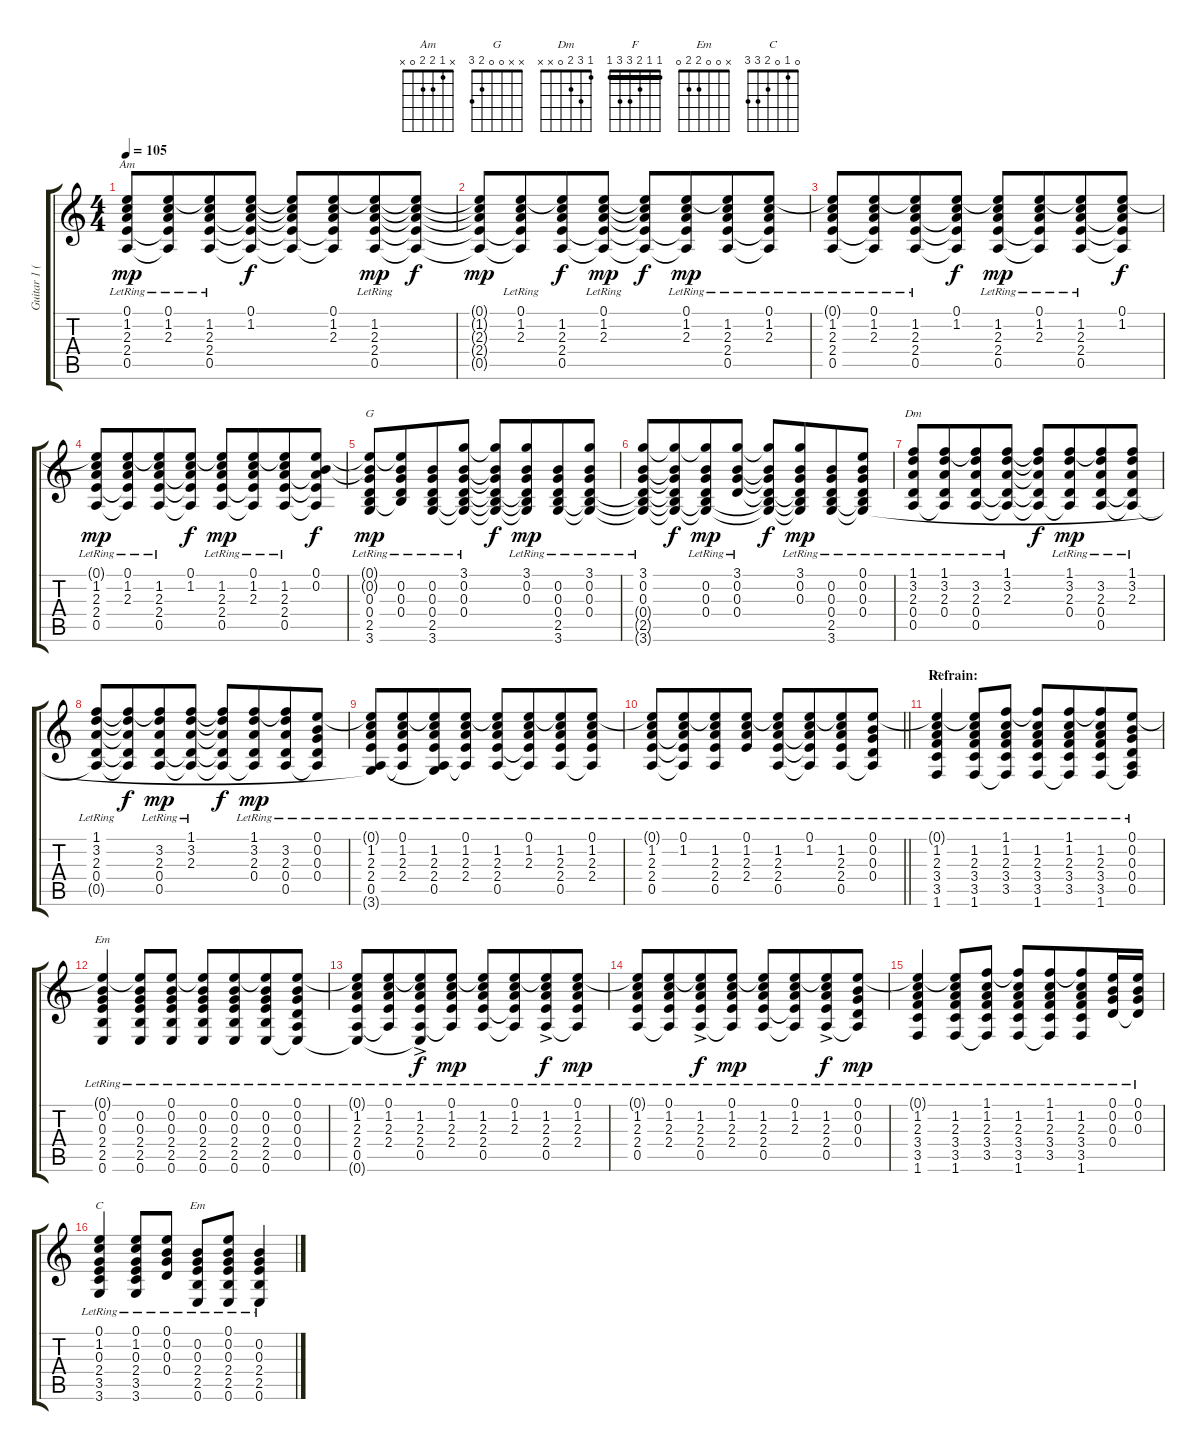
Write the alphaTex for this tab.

\track ("Guitar 1 (Ruythm)" "Guitar 1 (") {instrument acousticguitarsteel}
\staff {score tabs}
\tuning (E4 B3 G3 D3 A2 E2) {hide}
\chord ("Am" x 1 2 2 0 x)
\chord ("G" x x 0 0 2 3)
\chord ("Dm" 1 3 2 0 x x)
\chord ("F" 1 1 2 3 3 1) {barre 1}
\chord ("Em" 0 0 0 2 2 0)
\chord ("C" 0 1 0 2 3 3)
\chord ("Em" x 0 0 2 2 0)
\ts (4 4)
\tempo 105
\clef g2
\ks c
(0.1{t} 1.2{lr} 2.3{lr} 2.4{lr} 0.5{lr}).8{ch "Am" dy mp} (0.1{lr} 1.2{lr} 2.3{lr} 2.4{t} 0.5{t}).8{beam merge} (0.1{t} 1.2{lr} 2.3{lr} 2.4{lr} 0.5{lr}).8 (0.1 1.2 2.3{t} 2.4{t} 0.5{t}).8{dy f} (0.1{t} 1.2{t} 2.3{t} 2.4{t} 0.5{t}).8 (0.1 1.2 2.3 2.4{t} 0.5{t}).8{beam merge} (0.1{t} 1.2{lr} 2.3{lr} 2.4{lr} 0.5{lr}).8{dy mp} (0.1{t} 1.2{t} 2.3{t} 2.4{t} 0.5{t}).8{dy f} |
(0.1{t} 1.2{t} 2.3{t} 2.4{t} 0.5{t}).8{dy mp} (0.1{lr} 1.2{lr} 2.3{lr} 2.4{t} 0.5{t}).8{beam merge} (0.1{t} 1.2 2.3 2.4 0.5).8{dy f} (0.1{lr} 1.2{lr} 2.3{lr} 2.4{t} 0.5{t}).8{dy mp} (0.1{t} 1.2{t} 2.3{t} 2.4{t} 0.5{t}).8{dy f} (0.1{lr} 1.2{lr} 2.3{lr} 2.4{t} 0.5{t}).8{dy mp beam merge} (0.1{t} 1.2{lr} 2.3{lr} 2.4{lr} 0.5{lr}).8 (0.1{lr} 1.2{lr} 2.3{lr} 2.4{t} 0.5{t}).8 |
(0.1{t} 1.2{lr} 2.3{lr} 2.4{lr} 0.5{lr}).8 (0.1{lr} 1.2{lr} 2.3{lr} 2.4{t} 0.5{t}).8{beam merge} (0.1{t} 1.2{lr} 2.3{lr} 2.4{lr} 0.5{lr}).8 (0.1 1.2 2.3{t} 2.4{t} 0.5{t}).8{dy f} (0.1{t} 1.2{lr} 2.3{lr} 2.4{lr} 0.5{lr}).8{dy mp} (0.1{lr} 1.2{lr} 2.3{lr} 2.4{t} 0.5{t}).8{beam merge} (0.1{t} 1.2{lr} 2.3{lr} 2.4{lr} 0.5{lr}).8 (0.1 1.2 2.3{t} 2.4{t} 0.5{t}).8{dy f} |
(0.1{t} 1.2{lr} 2.3{lr} 2.4{lr} 0.5{lr}).8{dy mp} (0.1{lr} 1.2{lr} 2.3{lr} 2.4{t} 0.5{t}).8{beam merge} (0.1{t} 1.2{lr} 2.3{lr} 2.4{lr} 0.5{lr}).8 (0.1 1.2 2.3{t} 2.4{t} 0.5{t}).8{dy f} (0.1{t} 1.2{lr} 2.3{lr} 2.4{lr} 0.5{lr}).8{dy mp} (0.1{lr} 1.2{lr} 2.3{lr} 2.4{t} 0.5{t}).8{beam merge} (0.1{t} 1.2{lr} 2.3{lr} 2.4{lr} 0.5{lr}).8 (0.1 0.2 2.3{t} 2.4{t} 0.5{t}).8{dy f} |
(0.1{t} 0.2{t} 0.3{lr} 0.4{lr} 2.5{lr} 3.6{lr}).8{ch "G" dy mp} (0.1{t} 0.2{lr} 0.3{lr} 0.4{lr} 2.5{t}).8{beam merge} (0.2{lr} 0.3{lr} 0.4{lr} 2.5{lr} 3.6{lr}).8 (3.1{lr} 0.2{lr} 0.3{lr} 0.4{lr} 2.5{t} 3.6{t}).8 (3.1{t} 0.2{t} 0.3{t} 0.4{t} 2.5{t} 3.6{t}).8{dy f} (3.1{lr} 0.2{lr} 0.3{lr} 0.4{t} 2.5{t} 3.6{t}).8{dy mp beam merge} (0.2{lr} 0.3{lr} 0.4{lr} 2.5{lr} 3.6{lr}).8 (3.1{lr} 0.2{lr} 0.3{lr} 0.4{lr} 2.5{t} 3.6{t}).8 |
(3.1{lr} 0.2{lr} 0.3{lr} 0.4{t} 2.5{t} 3.6{t}).8 (3.1{t} 0.2{t} 0.3{t} 0.4{t} 2.5{t} 3.6{t}).8{dy f beam merge} (3.1{t} 0.2{lr} 0.3{lr} 0.4{lr} 2.5{t} 3.6{t}).8{dy mp} (3.1{lr} 0.2{lr} 0.3{lr} 0.4{lr}).8 (3.1{t} 0.2{t} 0.3{t} 0.4{t} 2.5{t} 3.6{t}).8{dy f} (3.1{lr} 0.2{lr} 0.3{lr} 0.4{t} 2.5{t} 3.6{t}).8{dy mp beam merge} (0.2{lr} 0.3{lr} 0.4{lr} 2.5{lr} 3.6{lr}).8 (0.1{lr} 0.2{lr} 0.3{lr} 0.4{lr} 2.5{t} 3.6{t}).8 |
(1.1{lr} 3.2{lr} 2.3{lr} 0.4{lr} 0.5{lr}).8{ch "Dm"} (1.1{lr} 3.2{lr} 2.3{lr} 0.4{lr} 0.5{t}).8{beam merge} (1.1{t} 3.2{lr} 2.3{lr} 0.4{lr} 0.5{lr}).8 (1.1{lr} 3.2{lr} 2.3{lr} 0.4{t} 0.5{t}).8 (1.1{t} 3.2{t} 2.3{t} 0.4{t} 0.5{t}).8{dy f} (1.1{lr} 3.2{lr} 2.3{lr} 0.4{lr} 0.5{t}).8{dy mp beam merge} (1.1{t} 3.2{lr} 2.3{lr} 0.4{lr} 0.5{lr}).8 (1.1{lr} 3.2{lr} 2.3{lr} 0.4{t} 0.5{t}).8 |
(1.1{lr} 3.2{lr} 2.3{lr} 0.4{lr} 0.5{t}).8 (1.1{t} 3.2{t} 2.3{t} 0.4{t} 0.5{t}).8{dy f beam merge} (1.1{t} 3.2{lr} 2.3{lr} 0.4{lr} 0.5{lr}).8{dy mp} (1.1{lr} 3.2{lr} 2.3{lr} 0.4{t} 0.5{t}).8 (1.1{t} 3.2{t} 2.3{t} 0.4{t} 0.5{t}).8{dy f} (1.1{lr} 3.2{lr} 2.3{lr} 0.4{lr} 0.5{t}).8{dy mp beam merge} (1.1{t} 3.2{lr} 2.3{lr} 0.4{lr} 0.5{lr}).8 (0.1{lr} 0.2{lr} 0.3{lr} 0.4{lr} 0.5{t}).8 |
(0.1{t} 1.2{lr} 2.3{lr} 2.4{lr} 0.5{lr} 3.6{t}).8 (0.1{lr} 1.2{lr} 2.3{lr} 2.4{lr} 0.5{t}).8{beam merge} (0.1{t} 1.2{lr} 2.3{lr} 2.4{lr} 0.5{lr} 3.6{t}).8 (0.1{lr} 1.2{lr} 2.3{lr} 2.4{lr} 0.5{t}).8 (0.1{t} 1.2{lr} 2.3{lr} 2.4{lr} 0.5{lr}).8 (0.1{lr} 1.2{lr} 2.3 2.4{t} 0.5{t}).8{beam merge} (0.1{t} 1.2{lr} 2.3{lr} 2.4{lr} 0.5{lr}).8 (0.1{lr} 1.2{lr} 2.3{lr} 2.4{lr} 0.5{t}).8 |
\barLineRight lightlight
(0.1{t} 1.2{lr} 2.3{lr} 2.4{lr} 0.5{lr}).8 (0.1{lr} 1.2{lr} 2.3{t} 2.4{t} 0.5{t}).8{beam merge} (0.1{t} 1.2{lr} 2.3{lr} 2.4{lr} 0.5{lr}).8 (0.1{lr} 1.2{lr} 2.3{lr} 2.4{lr}).8 (0.1{t} 1.2{lr} 2.3{lr} 2.4{lr} 0.5{lr}).8 (0.1{lr} 1.2{lr} 2.3{t} 2.4{t} 0.5{t}).8{beam merge} (0.1{t} 1.2{lr} 2.3{lr} 2.4{lr} 0.5{lr}).8 (0.1{lr} 0.2{lr} 0.3{lr} 0.4{lr} 0.5{t}).8 |
\section ("" "Refrain:")
(0.1{t} 1.2{lr} 2.3{lr} 3.4{lr} 3.5{lr} 1.6{lr}).4{ch "F"} (0.1{t} 1.2{lr} 2.3{lr} 3.4{lr} 3.5{lr} 1.6{lr}).8 (1.1{lr} 1.2{lr} 2.3{lr} 3.4{lr} 3.5{lr} 1.6{t}).8 (1.1{t} 1.2{lr} 2.3{lr} 3.4{lr} 3.5{lr} 1.6{lr}).8 (1.1{lr} 1.2{lr} 2.3{lr} 3.4{lr} 3.5{lr} 1.6{t}).8{beam merge} (1.1{t} 1.2{lr} 2.3{lr} 3.4{lr} 3.5{lr} 1.6{lr}).8 (0.1{lr} 0.2{lr} 0.3{lr} 0.4{lr} 0.5{lr} 1.6{t}).8 |
(0.1{t} 0.2{lr} 0.3{lr} 2.4{lr} 2.5{lr} 0.6{lr}).4{ch "Em"} (0.1{t} 0.2{lr} 0.3{lr} 2.4{lr} 2.5{lr} 0.6{lr}).8 (0.1{lr} 0.2{lr} 0.3{lr} 2.4{lr} 2.5{lr} 0.6{lr}).8 (0.1{t} 0.2{lr} 0.3{lr} 2.4{lr} 2.5{lr} 0.6{lr}).8 (0.1{lr} 0.2{lr} 0.3{lr} 2.4{lr} 2.5{lr} 0.6{lr}).8{beam merge} (0.1{t} 0.2{lr} 0.3{lr} 2.4{lr} 2.5{lr} 0.6{lr}).8 (0.1{lr} 0.2{lr} 0.3{lr} 0.4{lr} 0.5{lr} 0.6{t}).8 |
(0.1{t} 1.2{lr} 2.3{lr} 2.4{lr} 0.5{lr} 0.6{t}).8 (0.1{lr} 1.2{lr} 2.3{lr} 2.4{lr} 0.5{t}).8{beam merge} (0.1{t} 1.2{ac lr} 2.3{ac lr} 2.4{ac lr} 0.5{ac lr} 0.6{t}).8{dy f} (0.1{lr} 1.2{lr} 2.3{lr} 2.4{lr} 0.5{t}).8{dy mp} (0.1{t} 1.2{lr} 2.3{lr} 2.4{lr} 0.5{lr}).8 (0.1{lr} 1.2{lr} 2.3 2.4{t} 0.5{t}).8{beam merge} (0.1{t} 1.2{ac lr} 2.3{ac lr} 2.4{ac lr} 0.5{ac lr}).8{dy f} (0.1{lr} 1.2{lr} 2.3{lr} 2.4{lr} 0.5{t}).8{dy mp} |
(0.1{t} 1.2{lr} 2.3{lr} 2.4{lr} 0.5{lr}).8 (0.1{lr} 1.2{lr} 2.3{lr} 2.4{lr} 0.5{t}).8{beam merge} (0.1{t} 1.2{ac lr} 2.3{ac lr} 2.4{ac lr} 0.5{ac lr}).8{dy f} (0.1{lr} 1.2{lr} 2.3{lr} 2.4{lr} 0.5{t}).8{dy mp} (0.1{t} 1.2{lr} 2.3{lr} 2.4{lr} 0.5{lr}).8 (0.1{lr} 1.2{lr} 2.3 2.4{t} 0.5{t}).8{beam merge} (0.1{t} 1.2{ac lr} 2.3{ac lr} 2.4{ac lr} 0.5{ac lr}).8{dy f} (0.1{lr} 0.2{lr} 0.3{lr} 0.4{lr} 0.5{t}).8{dy mp} |
(0.1{t} 1.2{lr} 2.3{lr} 3.4{lr} 3.5{lr} 1.6{lr}).4 (0.1{t} 1.2{lr} 2.3{lr} 3.4{lr} 3.5{lr} 1.6{lr}).8 (1.1{lr} 1.2{lr} 2.3{lr} 3.4{lr} 3.5{lr} 1.6{t}).8 (1.1{t} 1.2{lr} 2.3{lr} 3.4{lr} 3.5{lr} 1.6{lr}).8 (1.1{lr} 1.2{lr} 2.3{lr} 3.4{lr} 3.5{lr} 1.6{t}).8{beam merge} (1.1{t} 1.2{lr} 2.3{lr} 3.4{lr} 3.5{lr} 1.6{lr}).8 (0.1{lr} 0.2{lr} 0.3{lr} 0.4{lr}).16 (0.1{lr} 0.2{lr} 0.3{lr} 0.4{t}).16 |
(0.1{lr} 1.2{lr} 0.3{lr} 2.4{lr} 3.5{lr} 3.6{lr}).4{ch "C"} (0.1{lr} 1.2{lr} 0.3{lr} 2.4{lr} 3.5{lr} 3.6{lr}).8 (0.1{lr} 0.2{lr} 0.3{lr} 0.4{lr}).8 (0.2{lr} 0.3{lr} 2.4{lr} 2.5{lr} 0.6{lr}).8{ch "Em"} (0.1{lr} 0.2{lr} 0.3{lr} 2.4{lr} 2.5{lr} 0.6{lr}).8 (0.2{lr} 0.3{lr} 2.4{lr} 2.5{lr} 0.6{lr}).4
